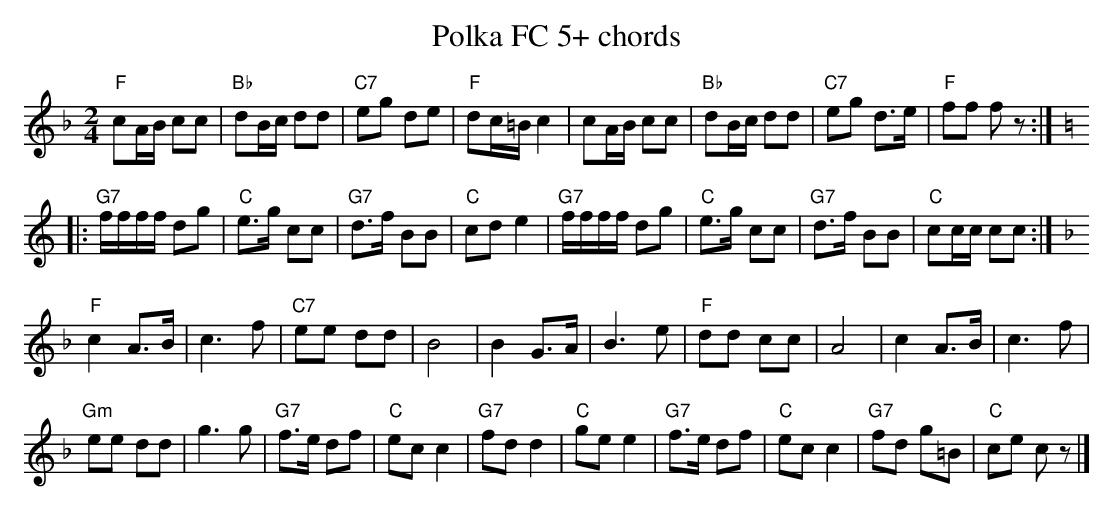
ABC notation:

X:1
T:Polka FC 5+ chords
M:2/4
L:1/16
K:F %%MIDI gchordon
"F"c2AB c2c2 | "Bb"d2Bc d2d2 | "C7"e2g2 d2e2 | "F"d2c=B c4 | c2AB c2c2 | "Bb"d2Bc d2d2 | "C7"e2g2 d3e | "F"f2f2 f2z2 :| [K:C]
|: "G7"ffff d2g2 | "C"e3g c2c2 | "G7"d3f B2B2 | "C"c2d2e4 | "G7"ffff d2g2 | "C"e3g c2c2 | "G7"d3f B2B2 | "C"c2cc c2c2 :| [K:F]
"F"c4A3B | c6f2 | "C7"e2e2 d2d2 | B8 | B4 G3A | B6e2 | "F"d2d2 c2c2 | A8 | c4A3B | c6f2 |
"Gm"e2e2 d2d2 | g6g2 | "G7"f3e d2f2 | "C"e2c2c4 | "G7"f2d2d4 | "C"g2e2e4 | "G7"f3e d2f2 | "C"e2c2c4 | "G7"f2d2 g2=B2 | "C"c2e2 c2z2 |]
